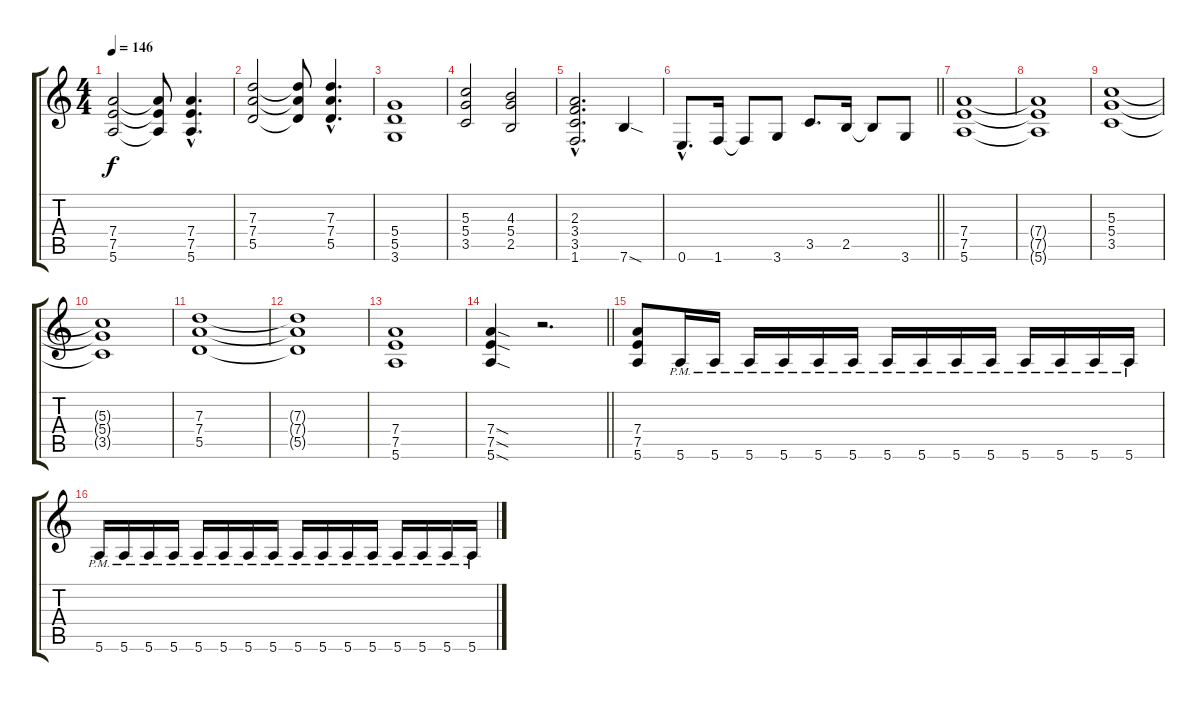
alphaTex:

\track "" {instrument distortionguitar}
\staff {score tabs}
\tuning (E4 B3 G3 D3 A2 E2) {hide}
\ts (4 4)
\tempo 146
\clef g2
\ks c
(7.4 7.5 5.6).2{dy f} (7.4{t} 7.5{t} 5.6{t}).8 (7.4{hac} 7.5{hac} 5.6{hac}).4{d} |
(7.3 7.4 5.5).2 (7.3{t} 7.4{t} 5.5{t}).8 (7.3{hac} 7.4{hac} 5.5{hac}).4{d} |
(5.4 5.5 3.6).1 |
(5.3 5.4 3.5).2 (4.3 5.4 2.5).2 |
(2.3{hac} 3.4{hac} 3.5{hac} 1.6{hac}).2{d} 7.6{sod}.4 |
\barLineRight lightlight
0.6{hac}.8{d} 1.6.16 1.6{t}.8 3.6.8 3.5.8{d} 2.5.16 2.5{t}.8 3.6.8 |
(7.4 7.5 5.6).1 |
(7.4{t} 7.5{t} 5.6{t}).1 |
(5.3 5.4 3.5).1 |
(5.3{t} 5.4{t} 3.5{t}).1 |
(7.3 7.4 5.5).1 |
(7.3{t} 7.4{t} 5.5{t}).1 |
(7.4 7.5 5.6).1 |
\barLineRight lightlight
(7.4{sod} 7.5{sod} 5.6{sod}).4 r.2{d} |
(7.4 7.5 5.6).8 5.6{pm}.16 5.6{pm}.16 5.6{pm}.16 5.6{pm}.16 5.6{pm}.16 5.6{pm}.16 5.6{pm}.16 5.6{pm}.16 5.6{pm}.16 5.6{pm}.16 5.6{pm}.16 5.6{pm}.16 5.6{pm}.16 5.6{pm}.16 |
5.6{pm}.16 5.6{pm}.16 5.6{pm}.16 5.6{pm}.16 5.6{pm}.16 5.6{pm}.16 5.6{pm}.16 5.6{pm}.16 5.6{pm}.16 5.6{pm}.16 5.6{pm}.16 5.6{pm}.16 5.6{pm}.16 5.6{pm}.16 5.6{pm}.16 5.6{pm}.16
